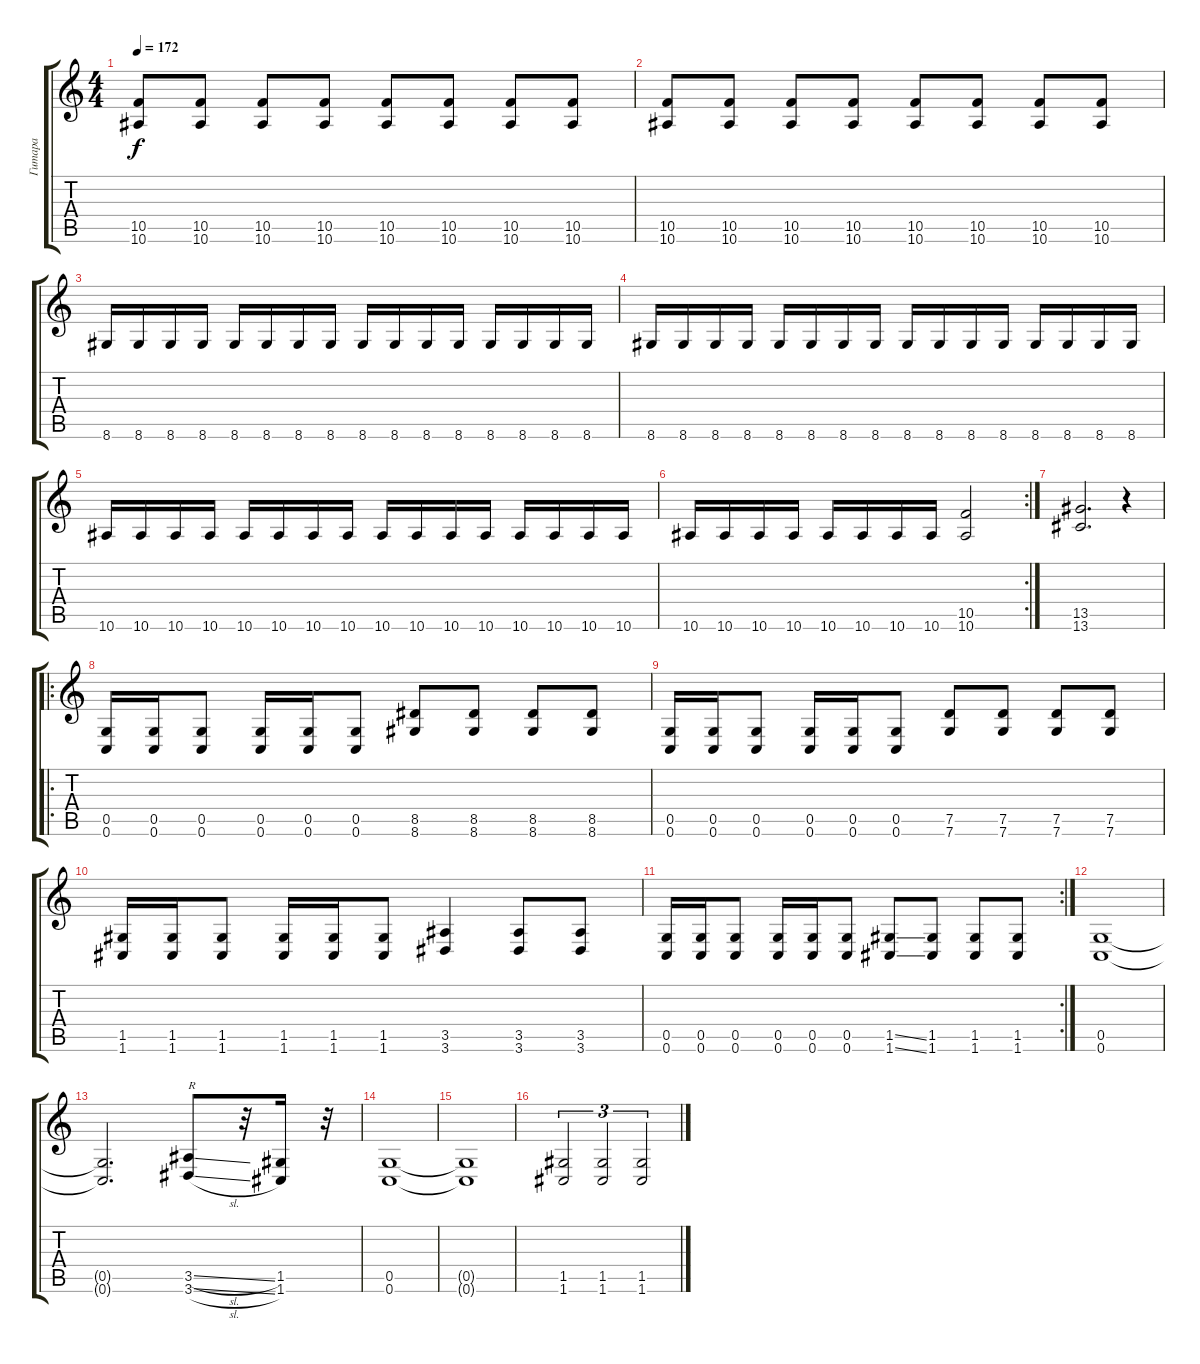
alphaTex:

\track ("Гитара" "Гитара") {instrument distortionguitar}
\staff {score tabs}
\tuning (D4 A3 F3 C3 G2 C2) {hide}
\ts (4 4)
\tempo 172
\clef g2
\ks c
(10.5 10.6).8{dy f} (10.5 10.6).8 (10.5 10.6).8 (10.5 10.6).8 (10.5 10.6).8 (10.5 10.6).8 (10.5 10.6).8 (10.5 10.6).8 |
(10.5 10.6).8 (10.5 10.6).8 (10.5 10.6).8 (10.5 10.6).8 (10.5 10.6).8 (10.5 10.6).8 (10.5 10.6).8 (10.5 10.6).8 |
8.6.16 8.6.16 8.6.16 8.6.16 8.6.16 8.6.16 8.6.16 8.6.16 8.6.16 8.6.16 8.6.16 8.6.16 8.6.16 8.6.16 8.6.16 8.6.16 |
8.6.16 8.6.16 8.6.16 8.6.16 8.6.16 8.6.16 8.6.16 8.6.16 8.6.16 8.6.16 8.6.16 8.6.16 8.6.16 8.6.16 8.6.16 8.6.16 |
10.6.16 10.6.16 10.6.16 10.6.16 10.6.16 10.6.16 10.6.16 10.6.16 10.6.16 10.6.16 10.6.16 10.6.16 10.6.16 10.6.16 10.6.16 10.6.16 |
\rc 2
10.6.16 10.6.16 10.6.16 10.6.16 10.6.16 10.6.16 10.6.16 10.6.16 (10.5 10.6).2 |
(13.5 13.6).2{d} r.4 |
\ro
(0.5 0.6).16 (0.5 0.6).16 (0.5 0.6).8 (0.5 0.6).16 (0.5 0.6).16 (0.5 0.6).8 (8.5 8.6).8 (8.5 8.6).8 (8.5 8.6).8 (8.5 8.6).8 |
(0.5 0.6).16 (0.5 0.6).16 (0.5 0.6).8 (0.5 0.6).16 (0.5 0.6).16 (0.5 0.6).8 (7.5 7.6).8 (7.5 7.6).8 (7.5 7.6).8 (7.5 7.6).8 |
(1.5 1.6).16 (1.5 1.6).16 (1.5 1.6).8 (1.5 1.6).16 (1.5 1.6).16 (1.5 1.6).8 (3.5 3.6).4 (3.5 3.6).8 (3.5 3.6).8 |
\rc 2
(0.5 0.6).16 (0.5 0.6).16 (0.5 0.6).8 (0.5 0.6).16 (0.5 0.6).16 (0.5 0.6).8 (1.5{ss} 1.6{ss}).8 (1.5 1.6).8 (1.5 1.6).8 (1.5 1.6).8 |
(0.5 0.6).1 |
(0.5{t} 0.6{t}).2{d} (3.5{sl} 3.6{sl}).8{txt "R"} r.32 (1.5 1.6).16 r.32 |
(0.5 0.6).1 |
(0.5{t} 0.6{t}).1 |
(1.5 1.6).2{tu (3 2)} (1.5 1.6).2{tu (3 2)} (1.5 1.6).2{tu (3 2)}
